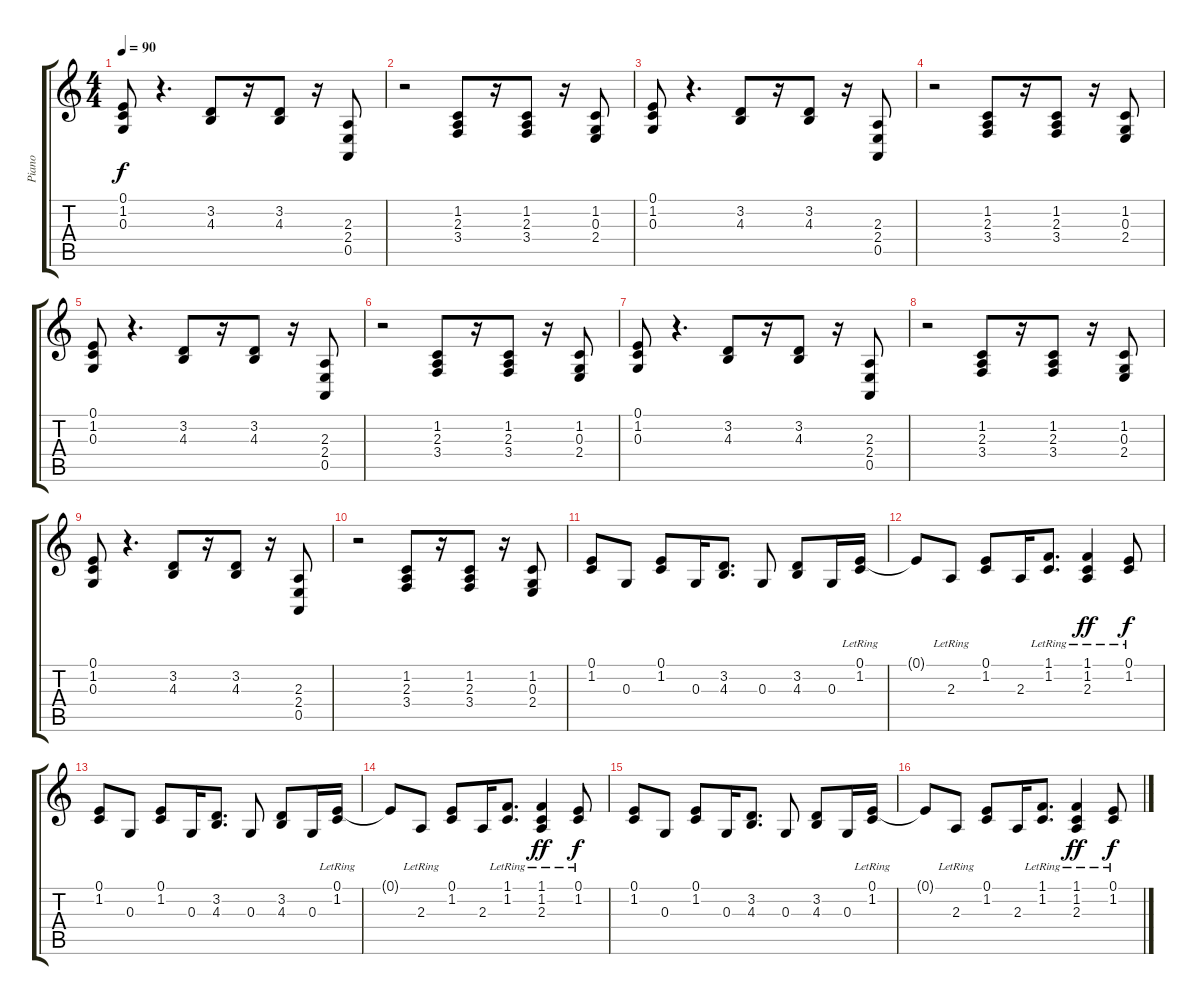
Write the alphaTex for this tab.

\track ("Piano" "Piano") {instrument acousticgrandpiano}
\staff {score tabs}
\tuning (E4 B3 G3 D3 A2 E2) {hide}
\ts (4 4)
\tempo 90
\clef g2
\ks c
(0.1 1.2 0.3).8{dy f} r.4{d} (3.2 4.3).8 r.16 (3.2 4.3).8 r.16 (2.3 2.4 0.5).8 |
r.2 (1.2 2.3 3.4).8 r.16 (1.2 2.3 3.4).8 r.16 (1.2 0.3 2.4).8 |
(0.1 1.2 0.3).8 r.4{d} (3.2 4.3).8 r.16 (3.2 4.3).8 r.16 (2.3 2.4 0.5).8 |
r.2 (1.2 2.3 3.4).8 r.16 (1.2 2.3 3.4).8 r.16 (1.2 0.3 2.4).8 |
(0.1 1.2 0.3).8 r.4{d} (3.2 4.3).8 r.16 (3.2 4.3).8 r.16 (2.3 2.4 0.5).8 |
r.2 (1.2 2.3 3.4).8 r.16 (1.2 2.3 3.4).8 r.16 (1.2 0.3 2.4).8 |
(0.1 1.2 0.3).8 r.4{d} (3.2 4.3).8 r.16 (3.2 4.3).8 r.16 (2.3 2.4 0.5).8 |
r.2 (1.2 2.3 3.4).8 r.16 (1.2 2.3 3.4).8 r.16 (1.2 0.3 2.4).8 |
(0.1 1.2 0.3).8 r.4{d} (3.2 4.3).8 r.16 (3.2 4.3).8 r.16 (2.3 2.4 0.5).8 |
r.2 (1.2 2.3 3.4).8 r.16 (1.2 2.3 3.4).8 r.16 (1.2 0.3 2.4).8 |
(0.1 1.2).8 0.3.8 (0.1 1.2).8 0.3.16 (3.2 4.3).8{d} 0.3.8 (3.2 4.3).8 0.3.16 (0.1 1.2{lr}).16 |
0.1{t}.8 2.3{lr}.8 (0.1 1.2).8 2.3.16 (1.1{lr} 1.2).8{d} (1.1{lr} 1.2 2.3).4{dy ff} (0.1 1.2{lr}).8{dy f} |
(0.1 1.2).8 0.3.8 (0.1 1.2).8 0.3.16 (3.2 4.3).8{d} 0.3.8 (3.2 4.3).8 0.3.16 (0.1 1.2{lr}).16 |
0.1{t}.8 2.3{lr}.8 (0.1 1.2).8 2.3.16 (1.1{lr} 1.2).8{d} (1.1{lr} 1.2 2.3).4{dy ff} (0.1 1.2{lr}).8{dy f} |
(0.1 1.2).8 0.3.8 (0.1 1.2).8 0.3.16 (3.2 4.3).8{d} 0.3.8 (3.2 4.3).8 0.3.16 (0.1 1.2{lr}).16 |
0.1{t}.8 2.3{lr}.8 (0.1 1.2).8 2.3.16 (1.1{lr} 1.2).8{d} (1.1{lr} 1.2 2.3).4{dy ff} (0.1 1.2{lr}).8{dy f}
